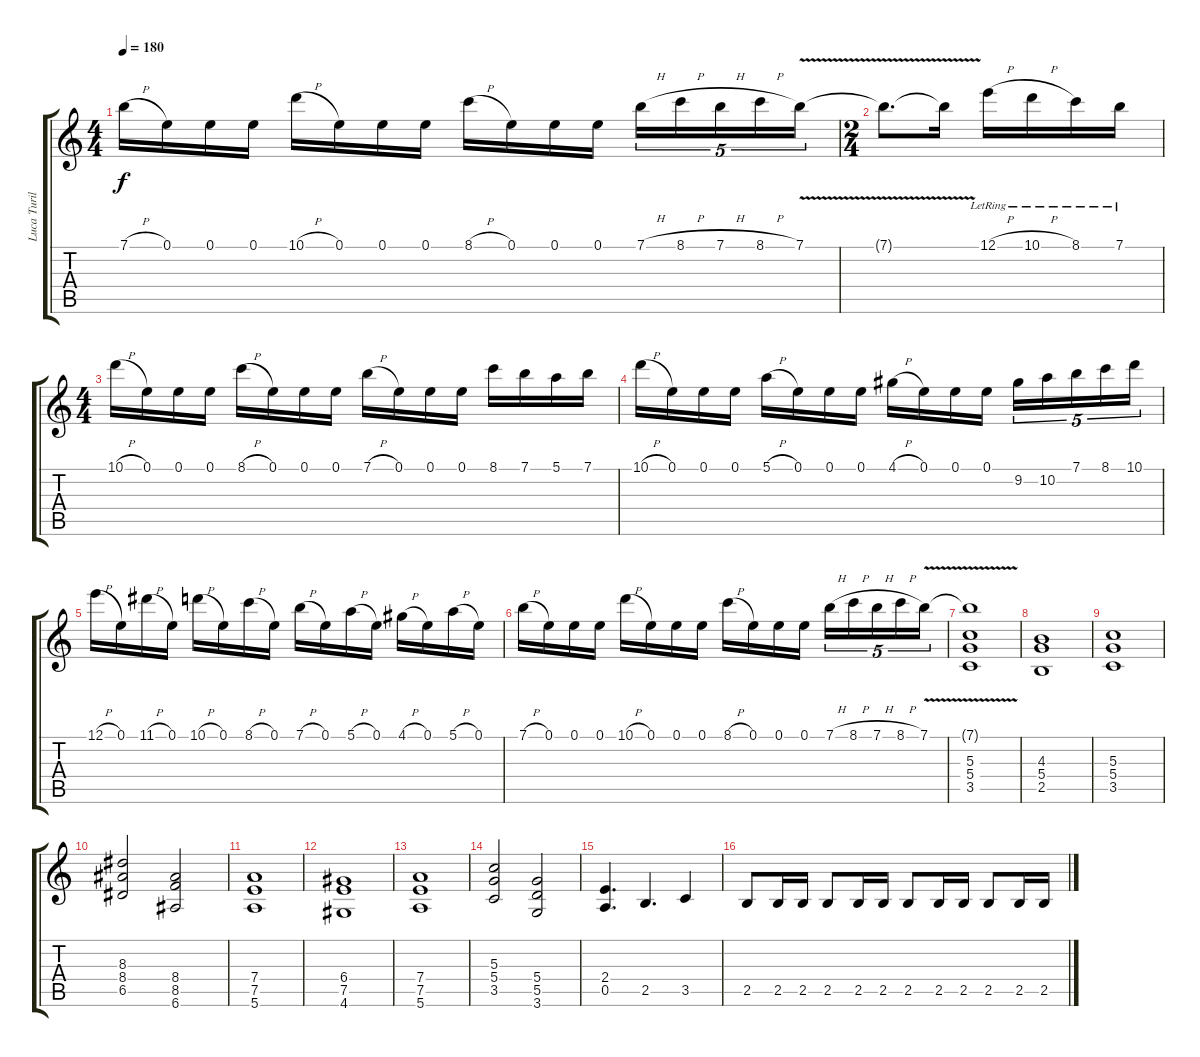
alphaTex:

\track ("Luca Turilli " "Luca Turil") {instrument distortionguitar}
\staff {score tabs}
\tuning (E4 B3 G3 D3 A2 E2) {hide}
\ts (4 4)
\tempo 180
\clef g2
\ks c
7.1{h}.16{dy f} 0.1.16 0.1.16 0.1.16 10.1{h}.16 0.1.16 0.1.16 0.1.16 8.1{h}.16 0.1.16 0.1.16 0.1.16 7.1{h}.16{tu (5 4)} 8.1{h}.16{tu (5 4)} 7.1{h}.16{tu (5 4)} 8.1{h}.16{tu (5 4)} 7.1{v}.16{tu (5 4)} |
\ts (2 4)
7.1{v t}.8{d} 7.1{v t}.16 12.1{h lr}.16 10.1{h lr}.16 8.1{lr}.16 7.1{lr}.16 |
\ts (4 4)
10.1{h}.16 0.1.16 0.1.16 0.1.16 8.1{h}.16 0.1.16 0.1.16 0.1.16 7.1{h}.16 0.1.16 0.1.16 0.1.16 8.1.16 7.1.16 5.1.16 7.1.16 |
10.1{h}.16 0.1.16 0.1.16 0.1.16 5.1{h}.16 0.1.16 0.1.16 0.1.16 4.1{h}.16 0.1.16 0.1.16 0.1.16 9.2.16{tu (5 4)} 10.2.16{tu (5 4)} 7.1.16{tu (5 4)} 8.1.16{tu (5 4)} 10.1.16{tu (5 4)} |
12.1{h}.16 0.1.16 11.1{h}.16 0.1.16 10.1{h}.16 0.1.16 8.1{h}.16 0.1.16 7.1{h}.16 0.1.16 5.1{h}.16 0.1.16 4.1{h}.16 0.1.16 5.1{h}.16 0.1.16 |
7.1{h}.16 0.1.16 0.1.16 0.1.16 10.1{h}.16 0.1.16 0.1.16 0.1.16 8.1{h}.16 0.1.16 0.1.16 0.1.16 7.1{h}.16{tu (5 4)} 8.1{h}.16{tu (5 4)} 7.1{h}.16{tu (5 4)} 8.1{h}.16{tu (5 4)} 7.1{v}.16{tu (5 4)} |
(7.1{t} 5.3 5.4 3.5).1 |
(4.3 5.4 2.5).1 |
(5.3 5.4 3.5).1 |
(8.3 8.4 6.5).2 (8.4 8.5 6.6).2 |
(7.4 7.5 5.6).1 |
(6.4 7.5 4.6).1 |
(7.4 7.5 5.6).1 |
(5.3 5.4 3.5).2 (5.4 5.5 3.6).2 |
(2.4 0.5).4{d} 2.5.4{d} 3.5.4 |
2.5.8 2.5.16 2.5.16 2.5.8 2.5.16 2.5.16 2.5.8 2.5.16 2.5.16 2.5.8 2.5.16 2.5.16
